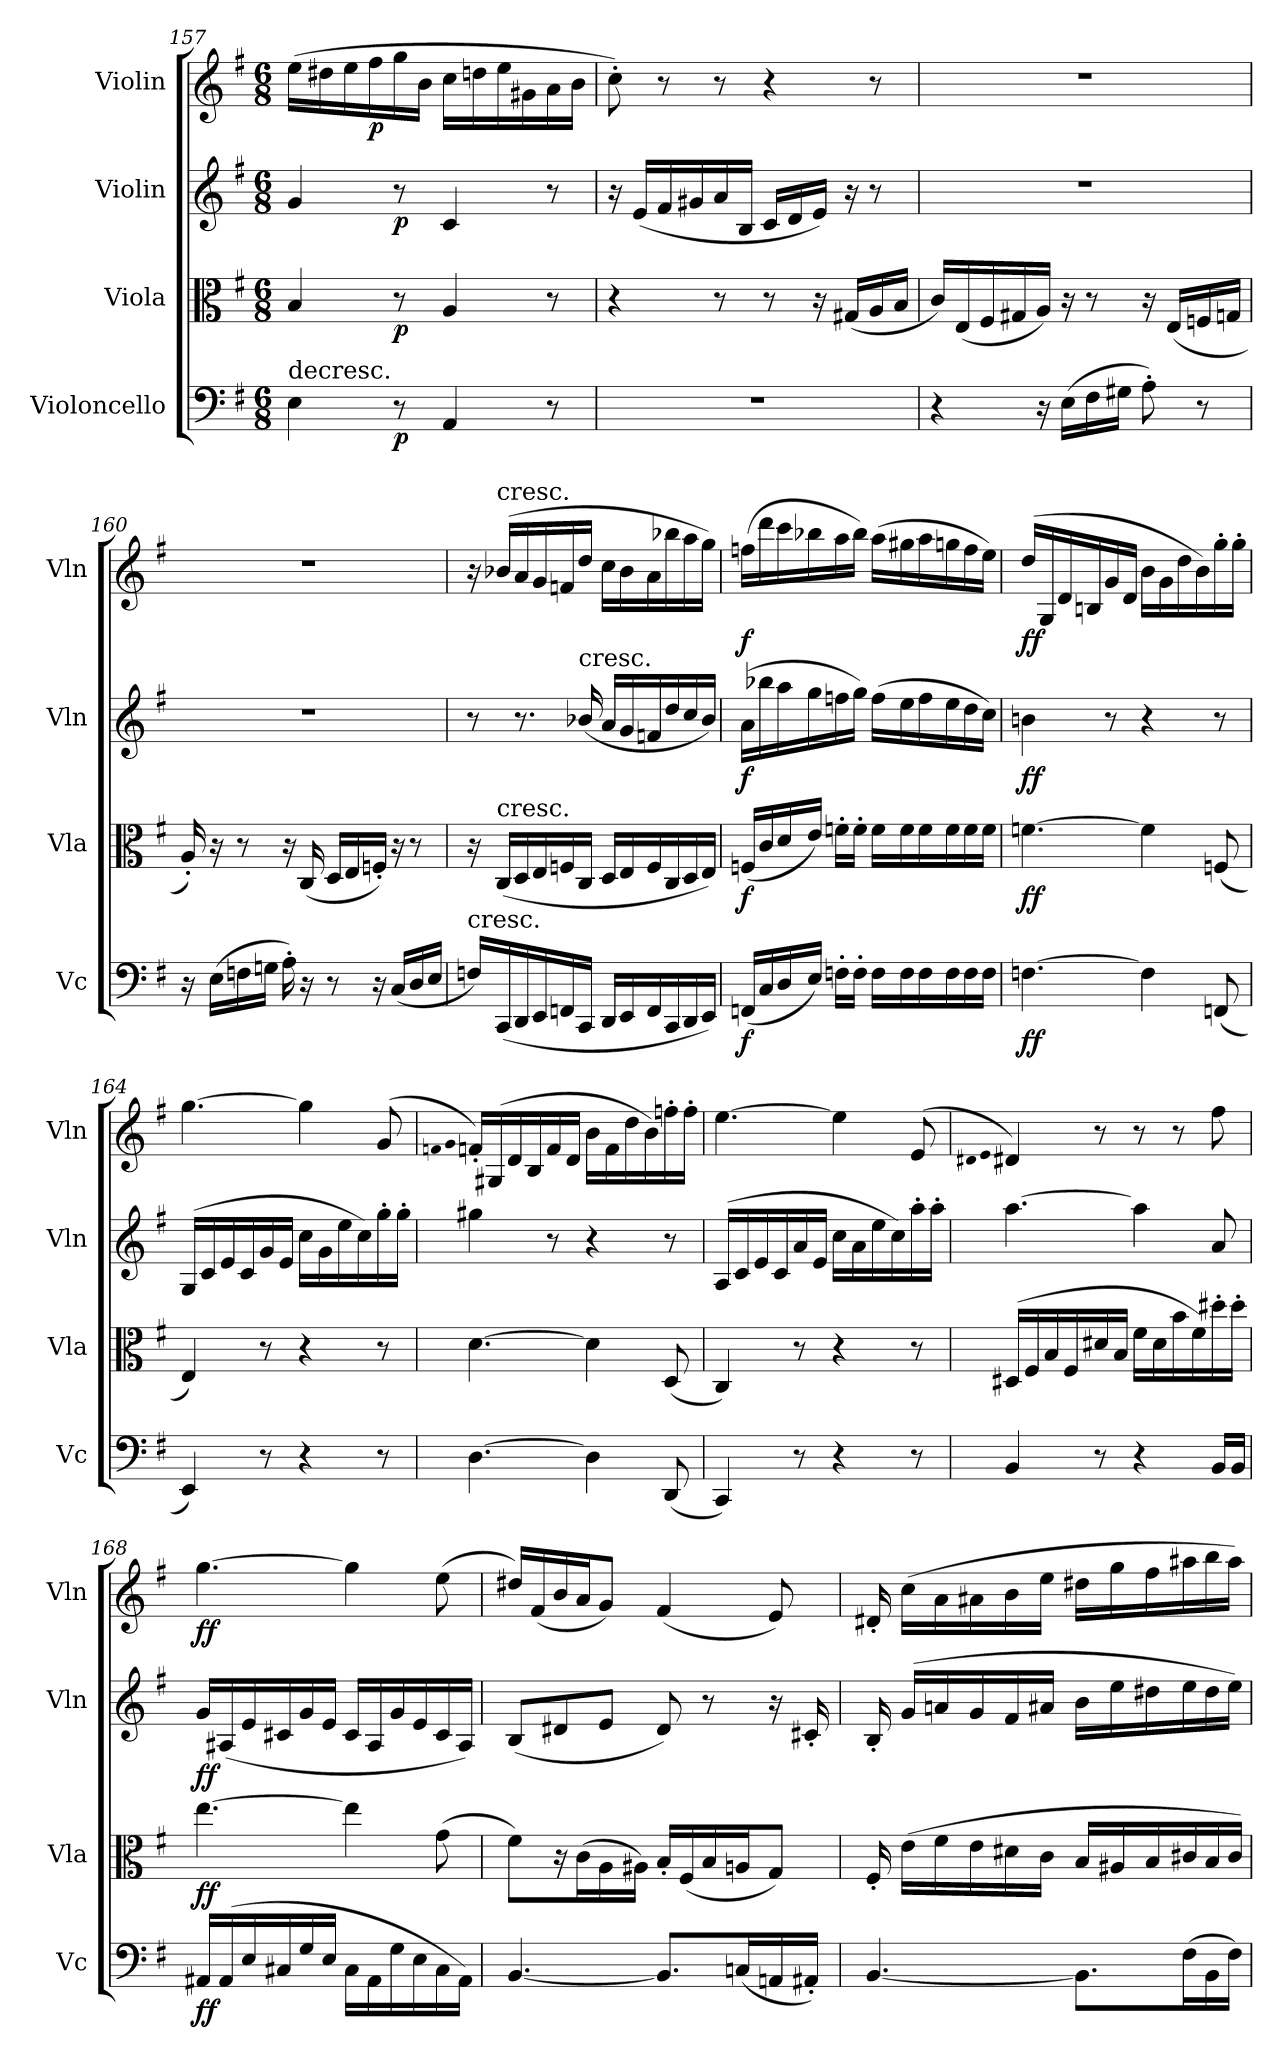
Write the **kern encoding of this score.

**kern	**dynam	**kern	**dynam	**kern	**dynam	**kern	**dynam
*part4	*part4	*part3	*part3	*part2	*part2	*part1	*part1
*staff4	*staff4	*staff3	*staff3	*staff2	*staff2	*staff1	*staff1
*I"Violoncello	*	*I"Viola	*	*I"Violin	*	*I"Violin	*
*I'Vc	*	*I'Vla	*	*I'Vln	*	*I'Vln	*
*clefF4	*	*clefC3	*	*clefG2	*	*clefG2	*
*k[f#]	*	*k[f#]	*	*k[f#]	*	*k[f#]	*
*e:	*	*e:	*	*e:	*	*e:	*
*M6/8	*	*M6/8	*	*M6/8	*	*M6/8	*
=157	=157	=157	=157	=157	=157	=157	=157
!LO:TX:t=decresc.	!	!	!	!	!	!	!
4E\	.	4B/	.	4g/	.	(16ee\LL	.
.	.	.	.	.	.	16dd#X\	.
.	.	.	.	.	.	16ee\	.
.	.	.	.	.	.	16ff#\	p
8r	p	8r	p	8r	p	16gg\	.
.	.	.	.	.	.	16b\JJ	.
4AA/	.	4A/	.	4c/	.	16cc\LL	.
.	.	.	.	.	.	16ddn\	.
.	.	.	.	.	.	16ee\	.
.	.	.	.	.	.	16g#X\	.
8r	.	8r	.	8r	.	16a\	.
.	.	.	.	.	.	16b\JJ	.
=158	=158	=158	=158	=158	=158	=158	=158
2.r	.	4r	.	16r	.	8cc'\)	.
.	.	.	.	(16e/LL	.	.	.
.	.	.	.	16f#/	.	8r	.
.	.	.	.	16g#X/	.	.	.
.	.	8r	.	16a/	.	8r	.
.	.	.	.	16B/JJ	.	.	.
.	.	8r	.	16c/LL	.	4r	.
.	.	.	.	16d/	.	.	.
.	.	16r	.	16e/JJ)	.	.	.
.	.	(16G#X/LL	.	16r	.	.	.
.	.	16A/	.	8r	.	8r	.
.	.	16B/JJ	.	.	.	.	.
=159	=159	=159	=159	=159	=159	=159	=159
4r	.	16c/LL)	.	2.r	.	2.r	.
.	.	(16E/	.	.	.	.	.
.	.	16F#/	.	.	.	.	.
.	.	16G#X/	.	.	.	.	.
16r	.	16A/JJ)	.	.	.	.	.
(16E\LL	.	16r	.	.	.	.	.
16F#\	.	8r	.	.	.	.	.
16G#X\JJ	.	.	.	.	.	.	.
8A'\)	.	16r	.	.	.	.	.
.	.	(16E/LL	.	.	.	.	.
8r	.	16Fn/	.	.	.	.	.
.	.	16Gn/JJ	.	.	.	.	.
=160	=160	=160	=160	=160	=160	=160	=160
16r	.	16A'/)	.	2.r	.	2.r	.
(16E\LL	.	16r	.	.	.	.	.
16Fn\	.	8r	.	.	.	.	.
16Gn\JJ	.	.	.	.	.	.	.
16A'\)	.	16r	.	.	.	.	.
16r	.	(16C/	.	.	.	.	.
8r	.	16D/LL	.	.	.	.	.
.	.	16E/	.	.	.	.	.
16r	.	16Fn'/JJ)	.	.	.	.	.
(16C/LL	.	16r	.	.	.	.	.
16D/	.	8r	.	.	.	.	.
16E/JJ	.	.	.	.	.	.	.
=161	=161	=161	=161	=161	=161	=161	=161
!LO:TX:t=cresc.	!	!	!	!	!	!	!
16Fn/LL)	.	16r	.	8r	.	16r	.
!	!	!	!	!	!	!LO:TX:t=cresc.	!
!	!	!LO:TX:t=cresc.	!	!	!	!	!
(16CC/	.	(16C/LL	.	.	.	(16b-X/LL	.
16DD/	.	16D/	.	8.r	.	16a/	.
16EE/	.	16E/	.	.	.	16g/	.
16FFn/	.	16Fn/	.	.	.	16fn/	.
!	!	!	!	!LO:TX:t=cresc.	!	!	!
16CC/JJ	.	16C/JJ	.	(16b-X/	.	16dd/JJ	.
16DD/LL	.	16D/LL	.	16a/LL	.	16cc\LL	.
16EE/	.	16E/	.	16g/	.	16b-\	.
16FF/	.	16F/	.	16fn/	.	16a\	.
16CC/	.	16C/	.	16dd/	.	16bb-X\	.
16DD/	.	16D/	.	16cc/	.	16aa\	.
16EE/JJ)	.	16E/JJ)	.	16b-/JJ)	.	16gg\JJ)	.
=162	=162	=162	=162	=162	=162	=162	=162
(16FFn/LL	f	(16Fn/LL	f	(16a\LL	f	(16ffn\LL	f
16C/	.	16c/	.	16bb-X\	.	16ddd\	.
16D/	.	16d/	.	16aa\	.	16ccc\	.
16E/JJ)	.	16e/JJ)	.	16gg\	.	16bb-X\	.
16Fn'\LL	.	16fn'\LL	.	16ffn\	.	16aa\	.
16F'\JJ	.	16f'\JJ	.	16gg\JJ)	.	16bb-\JJ)	.
16F\LL	.	16f\LL	.	(16ff\LL	.	(16aa\LL	.
16F\	.	16f\	.	16ee\	.	16gg#X\	.
16F\	.	16f\	.	16ff\	.	16aa\	.
16F\	.	16f\	.	16ee\	.	16ggn\	.
16F\	.	16f\	.	16dd\	.	16ff\	.
16F\JJ	.	16f\JJ	.	16cc\JJ)	.	16ee\JJ)	.
=163	=163	=163	=163	=163	=163	=163	=163
[4.Fn\	ff	[4.fn\	ff	4bn\	ff	(16dd/LL	ff
.	.	.	.	.	.	16G/	.
.	.	.	.	.	.	16d/	.
.	.	.	.	.	.	16Bn/	.
.	.	.	.	8r	.	16g/	.
.	.	.	.	.	.	16d/JJ	.
4F\]	.	4f\]	.	4r	.	16b\LL	.
.	.	.	.	.	.	16g\	.
.	.	.	.	.	.	16dd\	.
.	.	.	.	.	.	16b\)	.
(8FFn/	.	(8Fn/	.	8r	.	16gg'\	.
.	.	.	.	.	.	16gg'\JJ	.
=164	=164	=164	=164	=164	=164	=164	=164
4EE/)	.	4E/)	.	(16G/LL	.	[4.gg\	.
.	.	.	.	16c/	.	.	.
.	.	.	.	16e/	.	.	.
.	.	.	.	16c/	.	.	.
8r	.	8r	.	16g/	.	.	.
.	.	.	.	16e/JJ	.	.	.
4r	.	4r	.	16cc\LL	.	4gg\]	.
.	.	.	.	16g\	.	.	.
.	.	.	.	16ee\	.	.	.
.	.	.	.	16cc\)	.	.	.
8r	.	8r	.	16gg'\	.	(8g/	.
.	.	.	.	16gg'\JJ	.	.	.
=165	=165	=165	=165	=165	=165	=165	=165
.	.	.	.	.	.	qfn	.
.	.	.	.	.	.	qg	.
[4.D\	.	[4.d\	.	4gg#X\	.	16fn'/LL)	.
.	.	.	.	.	.	(16G#X/	.
.	.	.	.	.	.	16d/	.
.	.	.	.	.	.	16B/	.
.	.	.	.	8r	.	16f/	.
.	.	.	.	.	.	16d/JJ	.
4D\]	.	4d\]	.	4r	.	16b\LL	.
.	.	.	.	.	.	16f\	.
.	.	.	.	.	.	16dd\	.
.	.	.	.	.	.	16b\)	.
(8DD/	.	(8D/	.	8r	.	16ffn'\	.
.	.	.	.	.	.	16ff'\JJ	.
=166	=166	=166	=166	=166	=166	=166	=166
4CC/)	.	4C/)	.	(16A/LL	.	[4.ee\	.
.	.	.	.	16c/	.	.	.
.	.	.	.	16e/	.	.	.
.	.	.	.	16c/	.	.	.
8r	.	8r	.	16a/	.	.	.
.	.	.	.	16e/JJ	.	.	.
4r	.	4r	.	16cc\LL	.	4ee\]	.
.	.	.	.	16a\	.	.	.
.	.	.	.	16ee\	.	.	.
.	.	.	.	16cc\)	.	.	.
8r	.	8r	.	16aa'\	.	(8e/	.
.	.	.	.	16aa'\JJ	.	.	.
=167	=167	=167	=167	=167	=167	=167	=167
.	.	.	.	.	.	qd#X	.
.	.	.	.	.	.	qe	.
4BB/	.	(16D#X/LL	.	[4.aa\	.	4d#X/)	.
.	.	16F#/	.	.	.	.	.
.	.	16B/	.	.	.	.	.
.	.	16F#/	.	.	.	.	.
8r	.	16d#X/	.	.	.	8r	.
.	.	16B/JJ	.	.	.	.	.
4r	.	16f#\LL	.	4aa\]	.	8r	.
.	.	16d#\	.	.	.	.	.
.	.	16b\	.	.	.	8r	.
.	.	16f#\)	.	.	.	.	.
16BB/LL	.	16dd#X'\	.	8a/	.	8ff#\	.
16BB/JJ	.	16dd#'\JJ	.	.	.	.	.
=168	=168	=168	=168	=168	=168	=168	=168
16AA#X/LL	ff	[4.ee\	ff	16g/LL	ff	[4.gg\	ff
(16AA#/	.	.	.	(16A#X/	.	.	.
16E/	.	.	.	16e/	.	.	.
16C#X/	.	.	.	16c#X/	.	.	.
16G/	.	.	.	16g/	.	.	.
16E/JJ	.	.	.	16e/JJ	.	.	.
16C#\LL	.	4ee\]	.	16c#/LL	.	4gg\]	.
16AA#\	.	.	.	16A#/	.	.	.
16G\	.	.	.	16g/	.	.	.
16E\	.	.	.	16e/	.	.	.
16C#\	.	(8g\	.	16c#/	.	(8ee\	.
16AA#\JJ)	.	.	.	16A#/JJ)	.	.	.
=169	=169	=169	=169	=169	=169	=169	=169
[4.BB/	.	8f#\L)	.	(8B/L	.	16dd#X/LL)	.
.	.	.	.	.	.	(16f#/	.
.	.	16r	.	8d#X/	.	16b/	.
.	.	(16c\L	.	.	.	16a/J	.
.	.	16A\	.	8e/J	.	8g/J)	.
.	.	16A#X\JJ)	.	.	.	.	.
8.BB/L]	.	16B'/LL	.	8d#/)	.	(4f#/	.
.	.	(16F#/	.	.	.	.	.
.	.	16B/	.	8r	.	.	.
(16Cn/L	.	16An/J	.	.	.	.	.
16AAn/	.	8G/J)	.	16r	.	8e/)	.
16AA#X'/JJ)	.	.	.	16c#X'/	.	.	.
=170	=170	=170	=170	=170	=170	=170	=170
[4.BB/	.	16F#'/	.	16B'/	.	16d#X'/	.
.	.	(16e\LL	.	(16g/LL	.	(16cc\LL	.
.	.	16f#\	.	16an/	.	16a\	.
.	.	16e\	.	16g/	.	16a#X\	.
.	.	16d#X\	.	16f#/	.	16b\	.
.	.	16c\JJ	.	16a#X/JJ	.	16ee\JJ	.
8.BB\L]	.	16B/LL	.	16b\LL	.	16dd#X\LL	.
.	.	16A#X/	.	16ee\	.	16gg\	.
.	.	16B/	.	16dd#X\	.	16ff#\	.
(16F#\L	.	16c#X/	.	16ee\	.	16aa#X\	.
16BB\	.	16B/	.	16dd#\	.	16bb\	.
16F#\JJ)	.	16c#/JJ)	.	16ee\JJ)	.	16aa#\JJ)	.
=	=	=	=	=	=	=	=
*-	*-	*-	*-	*-	*-	*-	*-
